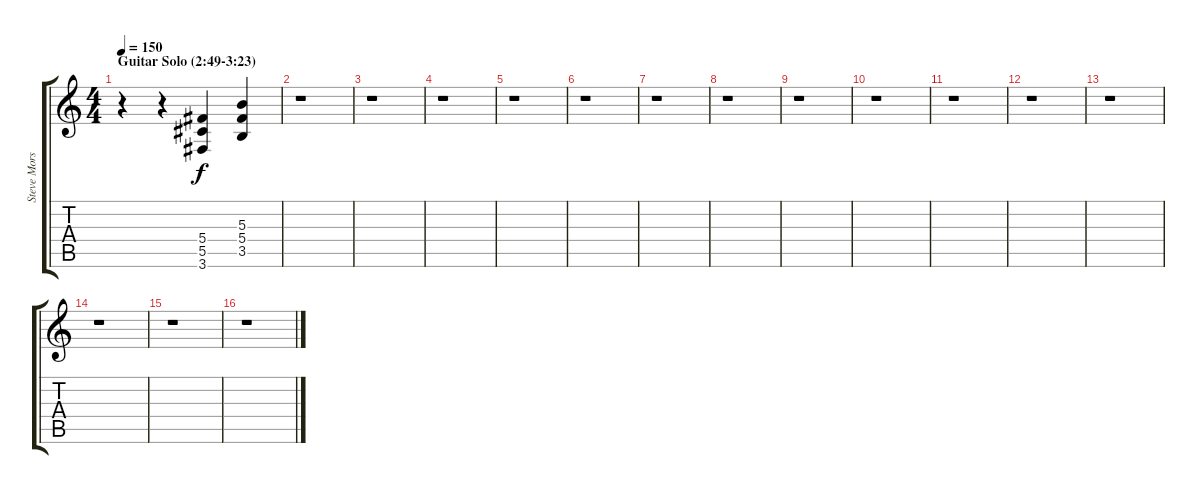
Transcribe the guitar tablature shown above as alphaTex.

\track ("Steve Morse (Rhythm)" "Steve Mors") {instrument distortionguitar}
\staff {score tabs}
\tuning (Eb4 Bb3 Gb3 Db3 Ab2 Eb2) {hide}
\ts (4 4)
\section ("" "Guitar Solo (2:49-3:23)")
\tempo 150
\clef g2
\ks c
r.4{dy f instrument distortionguitar} r.4 (5.4 5.5 3.6).4 (5.3 5.4 3.5).4 |
r.1 |
r.1 |
r.1 |
r.1 |
r.1 |
r.1 |
r.1 |
r.1 |
r.1 |
r.1 |
r.1 |
r.1 |
r.1 |
r.1 |
r.1
